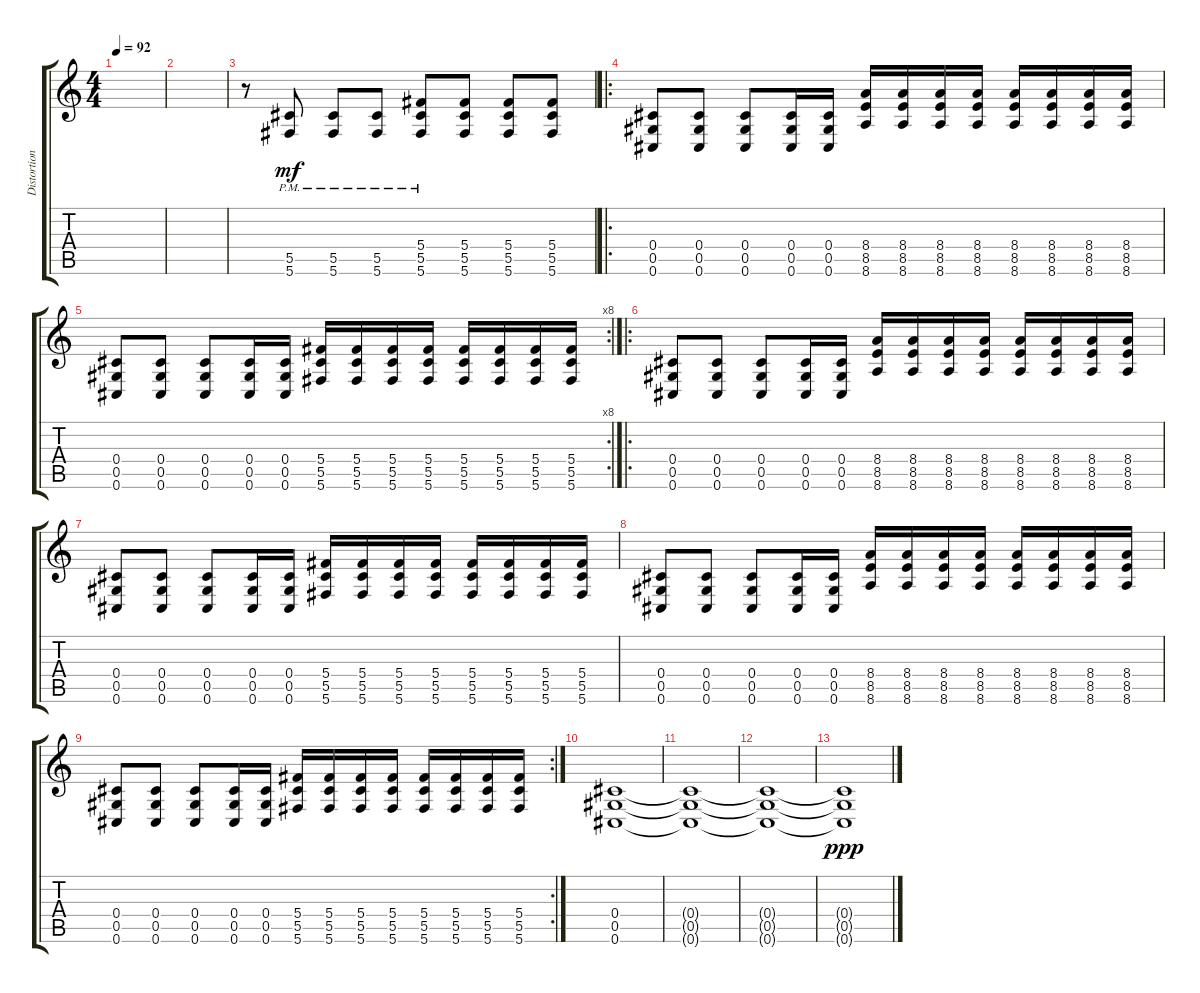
\track ("Distortion Rhythm" "Distortion") {instrument distortionguitar}
\staff {score tabs}
\tuning (Db4 Ab3 F3 Db3 Ab2 Db2) {hide}
\ts (4 4)
\tempo 92
\clef g2
\ks c
|
|
r.8 (5.5{pm} 5.6{pm}).8{dy mf} (5.5{pm} 5.6{pm}).8 (5.5{pm} 5.6{pm}).8 (5.4{pm} 5.5{pm} 5.6{pm}).8 (5.4 5.5 5.6).8 (5.4 5.5 5.6).8 (5.4 5.5 5.6).8 |
\ro
(0.4 0.5 0.6).8 (0.4 0.5 0.6).8 (0.4 0.5 0.6).8 (0.4 0.5 0.6).16 (0.4 0.5 0.6).16 (8.4 8.5 8.6).16 (8.4 8.5 8.6).16 (8.4 8.5 8.6).16 (8.4 8.5 8.6).16 (8.4 8.5 8.6).16 (8.4 8.5 8.6).16 (8.4 8.5 8.6).16 (8.4 8.5 8.6).16 |
\rc 8
(0.4 0.5 0.6).8 (0.4 0.5 0.6).8 (0.4 0.5 0.6).8 (0.4 0.5 0.6).16 (0.4 0.5 0.6).16 (5.4 5.5 5.6).16 (5.4 5.5 5.6).16 (5.4 5.5 5.6).16 (5.4 5.5 5.6).16 (5.4 5.5 5.6).16 (5.4 5.5 5.6).16 (5.4 5.5 5.6).16 (5.4 5.5 5.6).16 |
\ro
(0.4 0.5 0.6).8 (0.4 0.5 0.6).8 (0.4 0.5 0.6).8 (0.4 0.5 0.6).16 (0.4 0.5 0.6).16 (8.4 8.5 8.6).16 (8.4 8.5 8.6).16 (8.4 8.5 8.6).16 (8.4 8.5 8.6).16 (8.4 8.5 8.6).16 (8.4 8.5 8.6).16 (8.4 8.5 8.6).16 (8.4 8.5 8.6).16 |
(0.4 0.5 0.6).8 (0.4 0.5 0.6).8 (0.4 0.5 0.6).8 (0.4 0.5 0.6).16 (0.4 0.5 0.6).16 (5.4 5.5 5.6).16 (5.4 5.5 5.6).16 (5.4 5.5 5.6).16 (5.4 5.5 5.6).16 (5.4 5.5 5.6).16 (5.4 5.5 5.6).16 (5.4 5.5 5.6).16 (5.4 5.5 5.6).16 |
(0.4 0.5 0.6).8 (0.4 0.5 0.6).8 (0.4 0.5 0.6).8 (0.4 0.5 0.6).16 (0.4 0.5 0.6).16 (8.4 8.5 8.6).16 (8.4 8.5 8.6).16 (8.4 8.5 8.6).16 (8.4 8.5 8.6).16 (8.4 8.5 8.6).16 (8.4 8.5 8.6).16 (8.4 8.5 8.6).16 (8.4 8.5 8.6).16 |
\rc 2
(0.4 0.5 0.6).8 (0.4 0.5 0.6).8 (0.4 0.5 0.6).8 (0.4 0.5 0.6).16 (0.4 0.5 0.6).16 (5.4 5.5 5.6).16 (5.4 5.5 5.6).16 (5.4 5.5 5.6).16 (5.4 5.5 5.6).16 (5.4 5.5 5.6).16 (5.4 5.5 5.6).16 (5.4 5.5 5.6).16 (5.4 5.5 5.6).16 |
(0.4 0.5 0.6).1 |
(0.4{t} 0.5{t} 0.6{t}).1 |
(0.4{t} 0.5{t} 0.6{t}).1 |
(0.4{t} 0.5{t} 0.6{t}).1{dy ppp}
